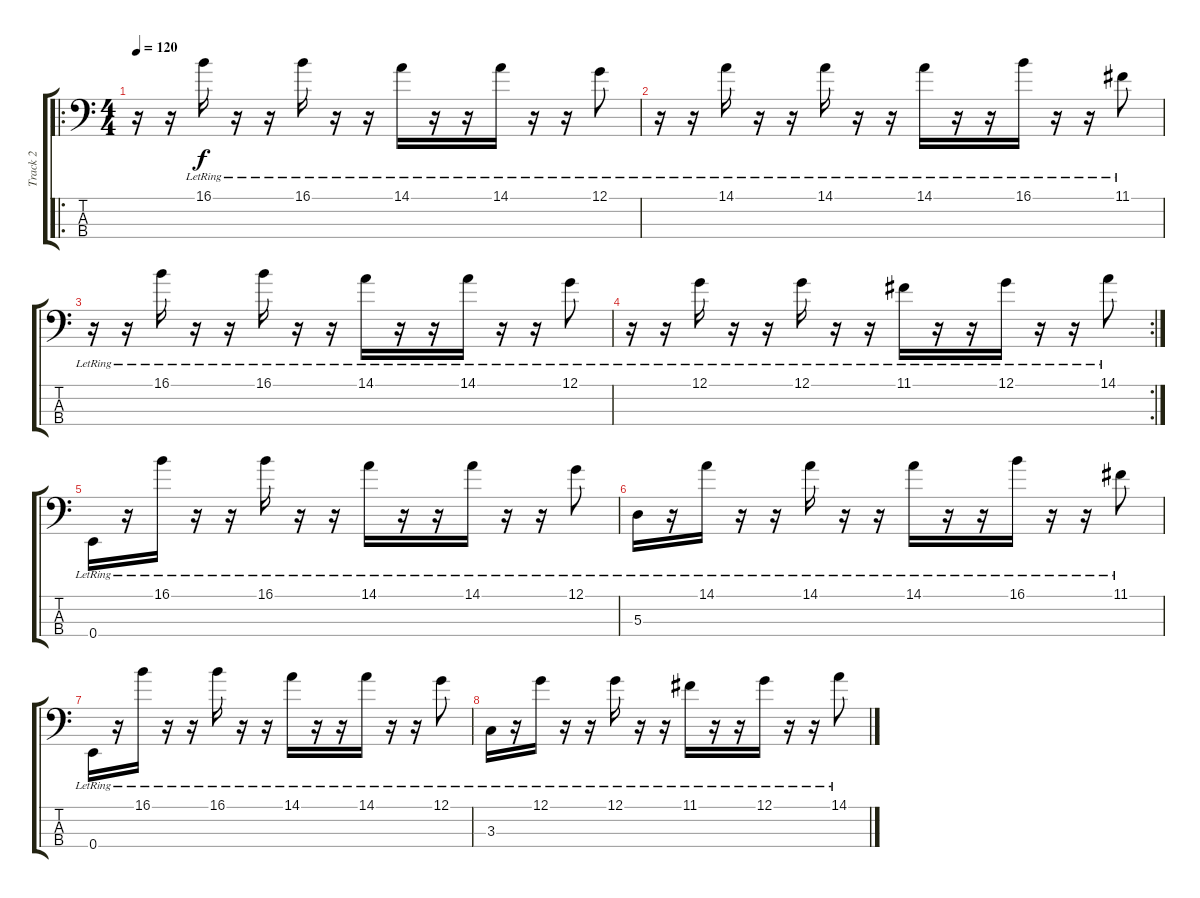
\track ("Track 2" "Track 2") {instrument electricbassfinger}
\staff {score tabs}
\tuning (G2 D2 A1 E1) {hide}
\ro
\ts (4 4)
\tempo 120
\clef f4
\ks c
r.16{dy f} r.16 16.1{lr}.16 r.16 r.16 16.1{lr}.16 r.16 r.16 14.1{lr}.16 r.16 r.16 14.1{lr}.16 r.16 r.16 12.1{lr}.8 |
r.16 r.16 14.1{lr}.16 r.16 r.16 14.1{lr}.16 r.16 r.16 14.1{lr}.16 r.16 r.16 16.1{lr}.16 r.16 r.16 11.1{lr}.8 |
r.16 r.16 16.1{lr}.16 r.16 r.16 16.1{lr}.16 r.16 r.16 14.1{lr}.16 r.16 r.16 14.1{lr}.16 r.16 r.16 12.1{lr}.8 |
\rc 2
r.16 r.16 12.1{lr}.16 r.16 r.16 12.1{lr}.16 r.16 r.16 11.1{lr}.16 r.16 r.16 12.1{lr}.16 r.16 r.16 14.1{lr}.8 |
0.4{lr}.16 r.16 16.1{lr}.16 r.16 r.16 16.1{lr}.16 r.16 r.16 14.1{lr}.16 r.16 r.16 14.1{lr}.16 r.16 r.16 12.1{lr}.8 |
5.3{lr}.16 r.16 14.1{lr}.16 r.16 r.16 14.1{lr}.16 r.16 r.16 14.1{lr}.16 r.16 r.16 16.1{lr}.16 r.16 r.16 11.1{lr}.8 |
0.4{lr}.16 r.16 16.1{lr}.16 r.16 r.16 16.1{lr}.16 r.16 r.16 14.1{lr}.16 r.16 r.16 14.1{lr}.16 r.16 r.16 12.1{lr}.8 |
3.3{lr}.16 r.16 12.1{lr}.16 r.16 r.16 12.1{lr}.16 r.16 r.16 11.1{lr}.16 r.16 r.16 12.1{lr}.16 r.16 r.16 14.1{lr}.8
